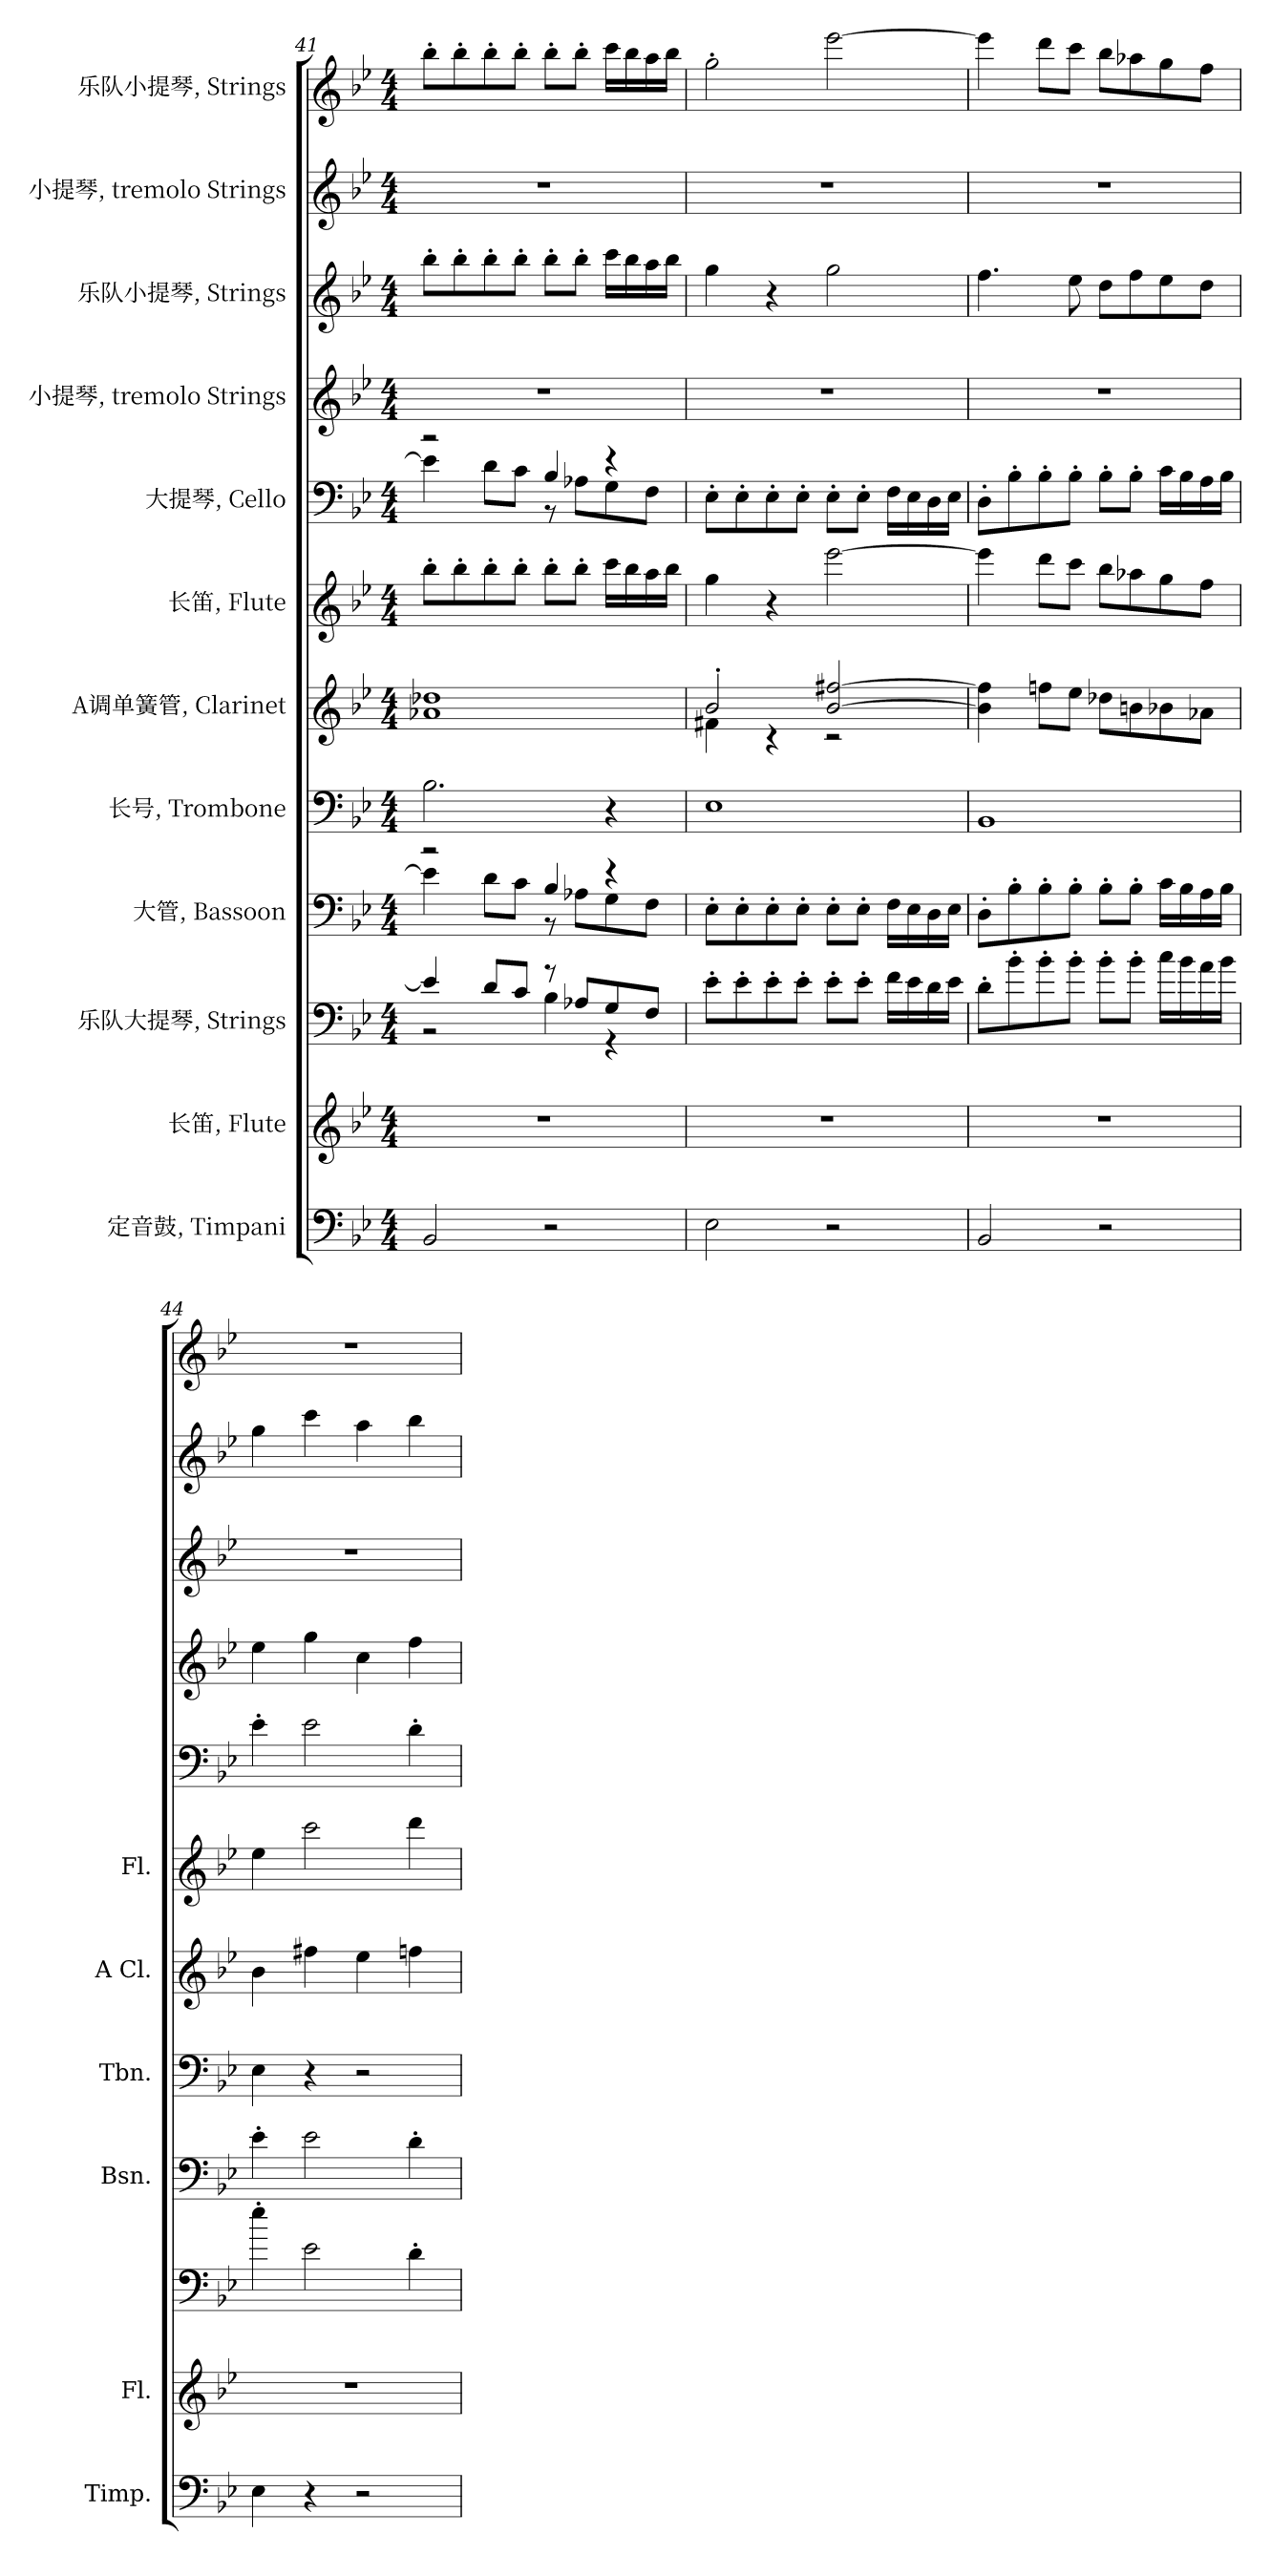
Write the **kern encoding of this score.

**kern	**kern	**kern	**kern	**kern	**kern	**kern	**kern	**kern	**kern	**kern	**kern
*part12	*part11	*part10	*part9	*part8	*part7	*part6	*part5	*part4	*part3	*part2	*part1
*staff12	*staff11	*staff10	*staff9	*staff8	*staff7	*staff6	*staff5	*staff4	*staff3	*staff2	*staff1
*I"定音鼓, Timpani	*I"长笛, Flute	*I"乐队大提琴, Strings	*I"大管, Bassoon	*I"长号, Trombone	*I"A调单簧管, Clarinet	*I"长笛, Flute	*I"大提琴, Cello	*I"小提琴, tremolo Strings	*I"乐队小提琴, Strings	*I"小提琴, tremolo Strings	*I"乐队小提琴, Strings
*I'Timp.	*I'Fl.	*	*I'Bsn.	*I'Tbn.	*I'A Cl.	*I'Fl.	*	*	*	*	*
*clefF4	*clefG2	*clefF4	*clefF4	*clefF4	*clefG2	*clefG2	*clefF4	*clefG2	*clefG2	*clefG2	*clefG2
*	*	*	*	*	*ITrd2c3	*	*	*	*	*	*
*k[b-e-]	*k[b-e-]	*k[b-e-]	*k[b-e-]	*k[b-e-]	*k[f#]	*k[b-e-]	*k[b-e-]	*k[b-e-]	*k[b-e-]	*k[b-e-]	*k[b-e-]
*M4/4	*M4/4	*M4/4	*M4/4	*M4/4	*M4/4	*M4/4	*M4/4	*M4/4	*M4/4	*M4/4	*M4/4
=41	=41	=41	=41	=41	=41	=41	=41	=41	=41	=41	=41
*	*	*^	*^	*	*	*	*^	*	*	*	*
2BB-/	1r	4e-/]	2r	2r	4e-\]	2.B-\	1fn 1b-X	8bb-'\L	2r	4e-\]	1r	8bb-'\L	1r	8bb-'\L
.	.	.	.	.	.	.	.	8bb-'\	.	.	.	8bb-'\	.	8bb-'\
.	.	8d/L	.	.	8d\L	.	.	8bb-'\	.	8d\L	.	8bb-'\	.	8bb-'\
.	.	8c/J	.	.	8c\J	.	.	8bb-'\J	.	8c\J	.	8bb-'\J	.	8bb-'\J
2r	.	8r	4B-\	4B-/	8r	.	.	8bb-'\L	4B-/	8r	.	8bb-'\L	.	8bb-'\L
.	.	8A-X/L	.	.	8A-X\L	.	.	8bb-'\J	.	8A-X\L	.	8bb-'\J	.	8bb-'\J
.	.	8G/	4r	4r	8G\	4r	.	16ccc\LL	4r	8G\	.	16ccc\LL	.	16ccc\LL
.	.	.	.	.	.	.	.	16bb-\	.	.	.	16bb-\	.	16bb-\
.	.	8F/J	.	.	8F\J	.	.	16aa\	.	8F\J	.	16aa\	.	16aa\
.	.	.	.	.	.	.	.	16bb-\JJ	.	.	.	16bb-\JJ	.	16bb-\JJ
*	*	*v	*v	*	*	*	*	*	*v	*v	*	*	*	*
*	*	*	*v	*v	*	*	*	*	*	*	*	*
!!LO:PB:g=z
=42	=42	=42	=42	=42	=42	=42	=42	=42	=42	=42	=42
*	*	*	*	*	*^	*	*	*	*	*	*
2E-\	1r	8e-'\L	8E-'\L	1E-	2g'/	4d#X\	4gg\	8E-'\L	1r	4gg\	1r	2gg'\
.	.	8e-'\	8E-'\	.	.	.	.	8E-'\	.	.	.	.
.	.	8e-'\	8E-'\	.	.	4r	4r	8E-'\	.	4r	.	.
.	.	8e-'\J	8E-'\J	.	.	.	.	8E-'\J	.	.	.	.
2r	.	8e-'\L	8E-'\L	.	[2g/ [2dd#X/	2r	[2eee-\	8E-'\L	.	2gg\	.	[2eee-\
.	.	8e-'\J	8E-'\J	.	.	.	.	8E-'\J	.	.	.	.
.	.	16f\LL	16F\LL	.	.	.	.	16F\LL	.	.	.	.
.	.	16e-\	16E-\	.	.	.	.	16E-\	.	.	.	.
.	.	16d\	16D\	.	.	.	.	16D\	.	.	.	.
.	.	16e-\JJ	16E-\JJ	.	.	.	.	16E-\JJ	.	.	.	.
*	*	*	*	*	*v	*v	*	*	*	*	*	*
=43	=43	=43	=43	=43	=43	=43	=43	=43	=43	=43	=43
2BB-/	1r	8d'\L	8D'\L	1BB-	4g\] 4dd#\]	4eee-\]	8D'\L	1r	4.ff\	1r	4eee-\]
.	.	8b-'\	8B-'\	.	.	.	8B-'\	.	.	.	.
.	.	8b-'\	8B-'\	.	8ddn\L	8ddd\L	8B-'\	.	.	.	8ddd\L
.	.	8b-'\J	8B-'\J	.	8cc\J	8ccc\J	8B-'\J	.	8ee-\	.	8ccc\J
2r	.	8b-'\L	8B-'\L	.	8b-X\L	8bb-\L	8B-'\L	.	8dd\L	.	8bb-\L
.	.	8b-'\J	8B-'\J	.	8g#X\	8aa-X\	8B-'\J	.	8ff\	.	8aa-X\
.	.	16cc\LL	16c\LL	.	8gn\	8gg\	16c\LL	.	8ee-\	.	8gg\
.	.	16b-\	16B-\	.	.	.	16B-\	.	.	.	.
.	.	16a\	16A\	.	8fn\J	8ff\J	16A\	.	8dd\J	.	8ff\J
.	.	16b-\JJ	16B-\JJ	.	.	.	16B-\JJ	.	.	.	.
=44	=44	=44	=44	=44	=44	=44	=44	=44	=44	=44	=44
4E-\	1r	4ee-'\	4e-'\	4E-\	4g\	4ee-\	4e-'\	4ee-\	1r	4gg\	1r
4r	.	2e-\	2e-\	4r	4dd#X\	2ccc\	2e-\	4gg\	.	4ccc\	.
2r	.	.	.	2r	4cc\	.	.	4cc\	.	4aa\	.
.	.	4d'\	4d'\	.	4ddn\	4ddd\	4d'\	4ff\	.	4bb-\	.
=	=	=	=	=	=	=	=	=	=	=	=
*-	*-	*-	*-	*-	*-	*-	*-	*-	*-	*-	*-
